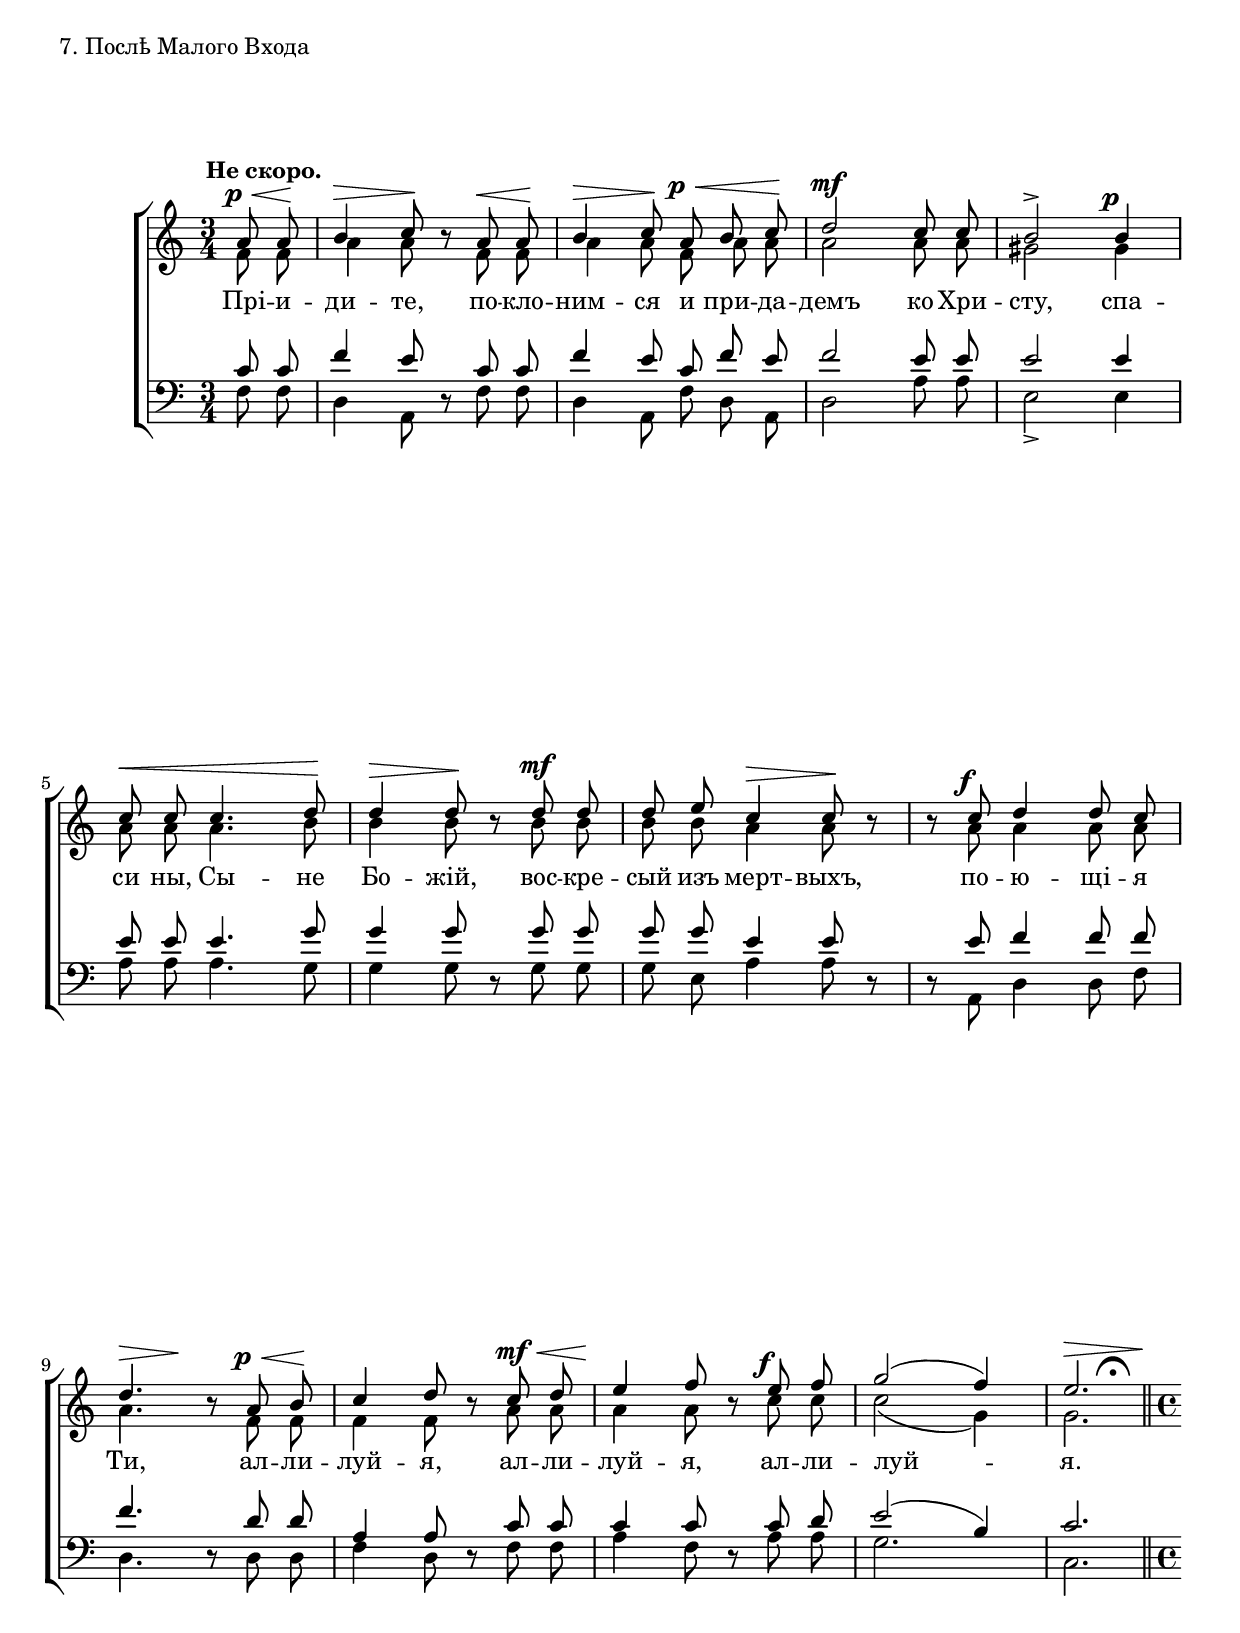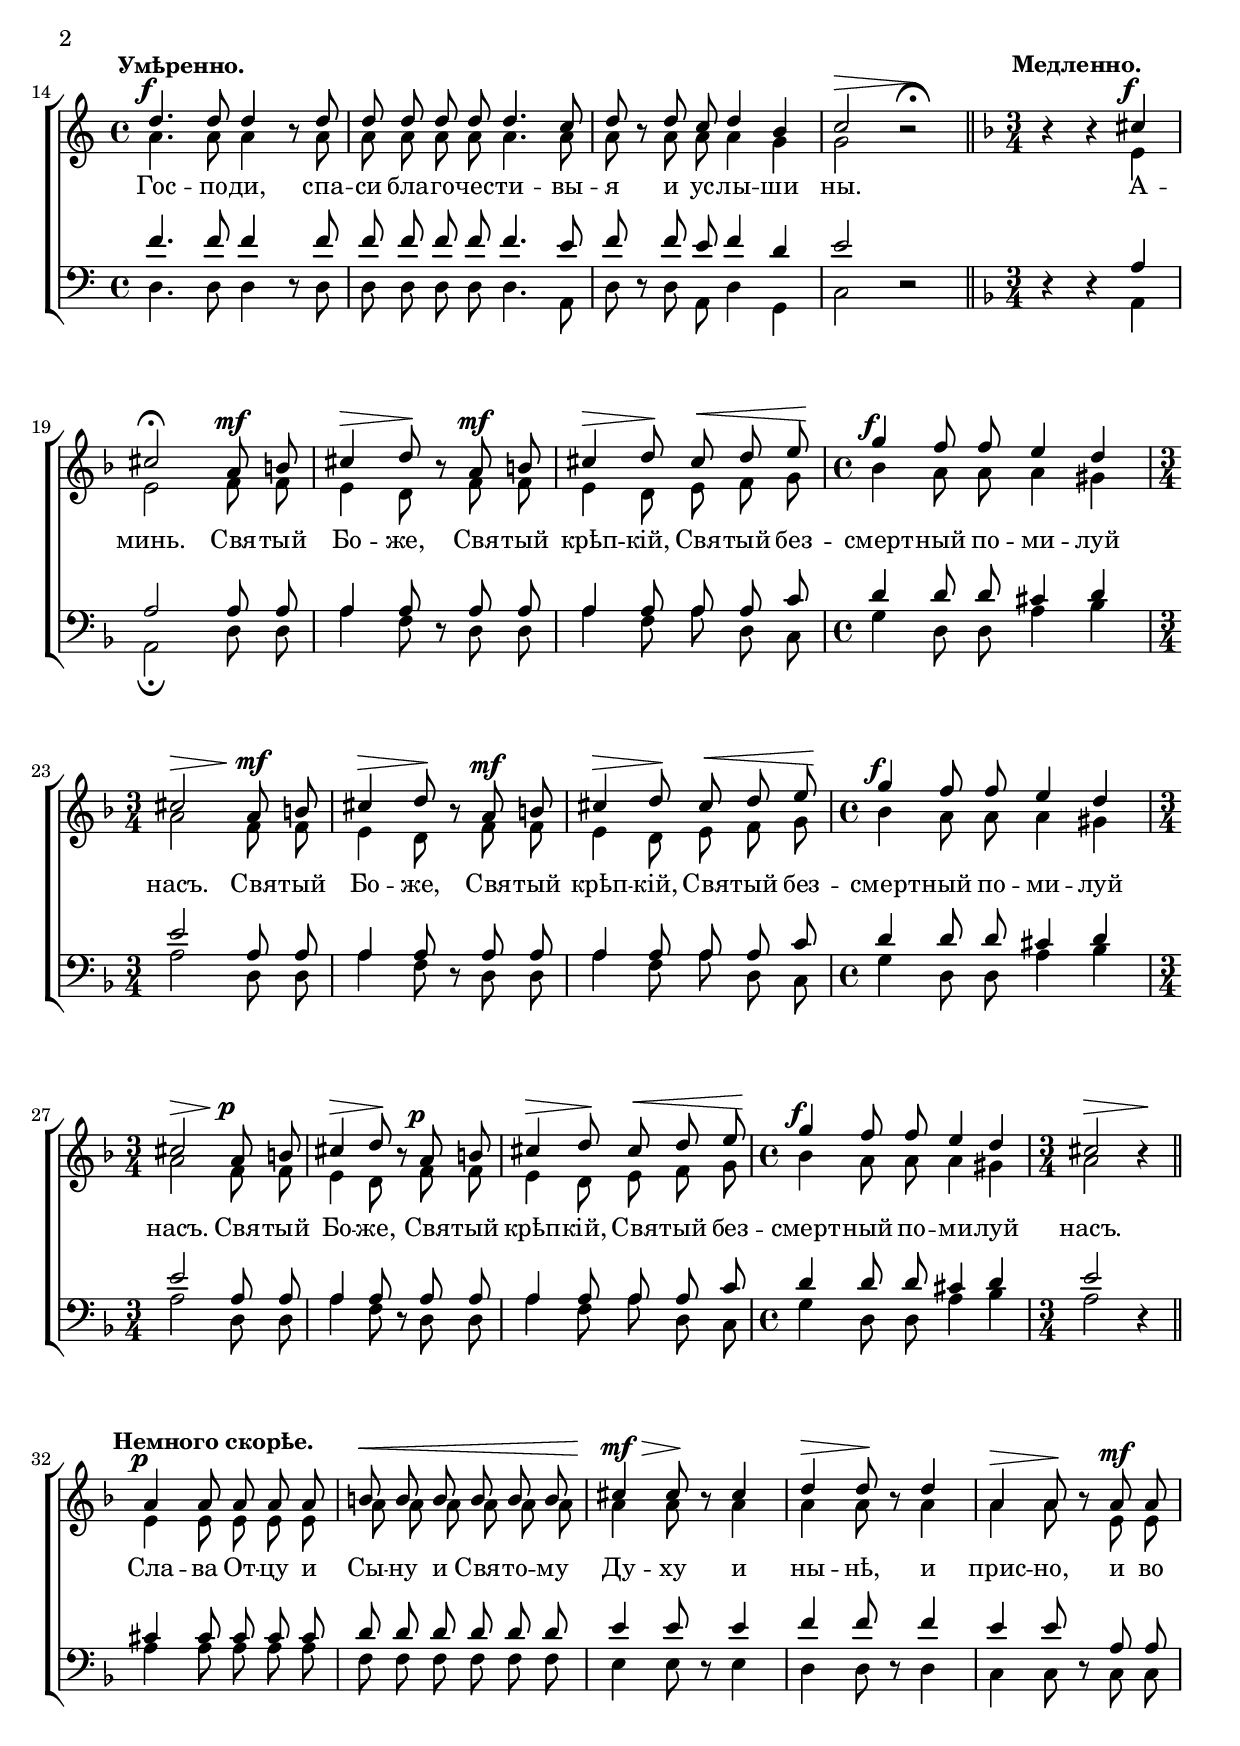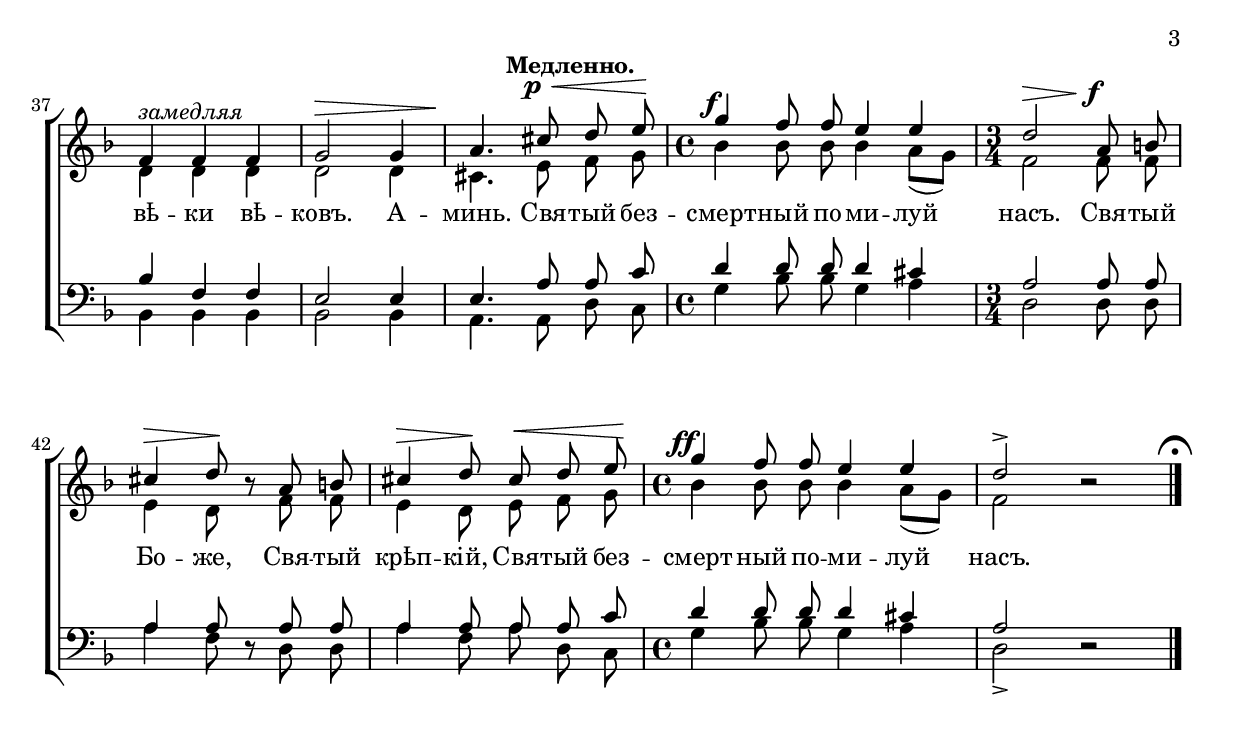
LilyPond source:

narrowLayout = {
	\overrideProperty
	#"Score.NonMusicalPaperColumn"
	#'line-break-system-details
	#'((alignment-offsets . ( 0 -8 -16 )))
}

sopNotes = {
	\time 3/4 \partial 4
	a'8 a'8 | b'4 c''8 r8 a'8 a'8 | b'4 c''8 a'8 b'8 c''8 | d''2 c''8 c''8 | b'2-> b'4 |
	%5
	c''8 c''8 c''4. d''8 | d''4 d''8 r8 d''8 d''8 | d''8 e''8 c''4 c''8 r8 | r8 c''8 d''4 d''8 c''8 | d''4. r8 a'8 b'8 |
	%10
	c''4 d''8 r8 c''8 d''8 | e''4 f''8 r8 e''8 f''8 | g''2( f''4) | e''2. \bar "||"
	%14
	\time 4/4 d''4. d''8 d''4 r8 d''8 | d''8 d''8 d''8 d''8 d''4. c''8 | d''8 r8 d''8 c''8 d''4 b'4 | c''2 r2 \bar "||"
	%18
	\narrowLayout \key d \minor \time 3/4 r4 r4 cis''4 | cis''2\fermata a'8 b'8 | cis''4 d''8 r8 a'8 b'8 | cis''4 d''8 cis'' d'' e'' | \time 4/4 g''4 f''8 f'' e''4 d'' |
	%23
	\narrowLayout \time 3/4 cis''2 a'8 b'8 | cis''4 d''8 r8 a'8 b'8 | cis''4 d''8 cis'' d'' e'' | \time 4/4 g''4 f''8 f'' e''4 d'' |\time 3/4 cis''2 a'8 b'8 |
	%28
	\narrowLayout cis''4 d''8 r8 a'8 b'8 | cis''4 d''8 cis'' d'' e'' | \time 4/4 g''4 f''8 f'' e''4 d'' | \time 3/4 cis''2 r4 \bar "||" \break
	%32
	\narrowLayout a'4 a'8 a'8 a'8 a'8 | b'8 b'8 b'8 b'8 b'8 b'8 | cis''4 cis''8 r8 cis''4 | d''4 d''8 r8 d''4 | a'4 a'8 r8 a'8 a'8 | \pageBreak
	%37
	\narrowLayout f'4 f'4 f'4 | g'2 g'4 | a'4. cis''8 d''8 e''8 | \time 4/4 g''4 f''8 f''8 e''4 e''4 | \time 3/4 d''2 a'8 b'8 |
	%42
	\narrowLayout cis''4 d''8 r8 a'8 b'8 | cis''4 d''8 cis'' d'' e'' | \time 4/4 g''4 f''8 f'' e''4 e'' | d''2-> r2 \bar "|."
}
altNotes = {
	\time 3/4 \partial 4
	f'8 f'8 | a'4 a'8 r8 f'8 f'8 | a'4 a'8 f'8 a'8 a'8 | a'2 a'8 a'8 | gis'2 gis'4 |
	a'8 a'8 a'4. b'8 | b'4 b'8 r8 b'8 b'8 | b'8 b'8 a'4 a'8 r8 | r8 a'8 a'4 a'8 a'8 | a'4. r8 f'8 f'8 |
	
	f'4 f'8 r8 a'8 a'8 | a'4 a'8 r8 c''8 c''8 | c''2( g'4) | g'2. | a'4. a'8 a'4 r8 a'8 | a'8 a'8 a'8 a'8 a'4. a'8 |
	a'8 r8 a'8 a'8 a'4 g'4 | g'2 r2 | \key d \minor r4 r4 e'4 | e'2 f'8 f'8 | e'4 d'8 r8 f'8 f'8 |
	e'4 d'8 e'8 f' g' | bes'4 a'8 a'8 a'4 gis'4 | a'2 f'8 f'8 | e'4 d'8 r8 f'8 f'8 |

	e'4 d'8 e'8 f' g' | bes'4 a'8 a'8 a'4 gis'4 | a'2 f'8 f'8 | e'4 d'8 r8 f'8 f'8 | e'4 d'8 e'8 f' g' |
	bes'4 a'8 a'8 a'4 gis'4 | a'2 r4 | e'4 e'8 e'8 e'8 e'8 | a'8 a'8 a'8 a'8 a'8 a'8 | a'4 a'8 r8 a'4 |
	a'4 a'8 r8 a'4 | a'4 a'8 r8 e'8 e'8 | d'4 d'4 d'4 | d'2 d'4 | cis'4. e'8 f'8 g'8 | bes'4 bes'8 bes'8 bes'4 a'8([ g']) |
	
	f'2 f'8 f'8 | e'4 d'8 r8 f'8 f'8 | e'4 d'8 e'8 f' g' | bes'4 bes'8 bes'8 bes'4 a'8([ g']) | f'2 r2 |
}
tenNotes = {
	\time 3/4 \partial 4
	c'8 c'8 | f'4 e'8 r8 c'8 c'8 | f'4 e'8 c'8 f'8 e'8 | f'2 e'8 e'8 | e'2 e'4 |
	e'8 e'8 e'4. g'8 | g'4 g'8 r8 g'8 g'8 | g'8 g'8 e'4 e'8 r8 | r8 e'8 f'4 f'8 f'8 | f'4. r8 d'8 d'8 |
	
	a4 a8 r8 c'8 c'8 | c'4 c'8 r8 c'8 d'8 | e'2( b4) | c'2. | f'4. f'8 f'4 r8 f'8 | f'8 f'8 f'8 f'8 f'4. e'8 |
	f'8 r8 f'8 e'8 f'4 d'4 | e'2 r2 | \key d \minor r4 r4 a4 | a2 a8 a8 | a4 a8 r8 a8 a8 |
	a4 a8 a8 a8 c'8 | d'4 d'8 d'8 cis'4 d'4 | e'2 a8 a8 | a4 a8 r8 a8 a8 |

	a4 a8 a8 a8 c'8 | d'4 d'8 d'8 cis'4 d'4 | e'2 a8 a8 | a4 a8 r8 a8 a8 | a4 a8 a8 a8 c'8 |
	d'4 d'8 d'8 cis'4 d'4 | e'2 r4 | cis'4 cis'8 cis'8 cis'8 cis'8 | d'8 d'8 d'8 d'8 d'8 d'8 | e'4 e'8 r8 e'4 |
	f'4 f'8 r8 f'4 | e'4 e'8 r8 a8 a8 | bes4 f4 f4 | e2 e4 | e4. a8 a8 c'8 | d'4 d'8 d'8 d'4 cis'4 |
	
	a2 a8 a8 | a4 a8 r8 a8 a8 | a4 a8 a8 a8 c'8 | d'4 d'8 d'8 d'4 cis'4 | a2 r2 |
}
basNotes = {
	\time 3/4 \partial 4
	f8 f8 | d4 a,8 r8 f8 f8 | d4 a,8 f8 d8 a,8 | d2 a8 a8 | e2-> e4 |
	a8 a8 a4. g8 | g4 g8 r8 g8 g8 | g8 e8 a4 a8 r8 | r8 a,8 d4 d8 f8 | d4. r8 d8 d8 |
	
	f4 d8 r8 f8 f8 | a4 f8 r8 a8 a8 | g2. | c2. | d4. d8 d4 r8 d8 | d8 d8 d8 d8 d4. a,8 |
	d8 r8 d8 a,8 d4 g,4 | c2 r2 | \key d \minor r4 r4 a,4 | a,2\fermata d8 d8 | a4 f8 r8 d8 d8 |
	a4 f8 a8 d8 c8 | g4 d8 d8 a4 bes4 | a2 d8 d8 | a4 f8 r8 d8 d8 |

	a4 f8 a8 d8 c8 | g4 d8 d8 a4 bes4 | a2 d8 d8 | a4 f8 r8 d8 d8 | a4 f8 a8 d8 c8 |
	g4 d8 d8 a4 bes4 | a2 r4 | a4 a8 a8 a8 a8 | f8 f8 f8 f8 f8 f8 | e4 e8 r8 e4 |
	d4 d8 r8 d4 | c4 c8 r8 c8 c8 | bes,4 bes, bes, | bes,2 bes,4 | a,4. a,8 d8 c8 | g4 bes8 bes g4 a4 |
	
	d2 d8 d8 | a4 f8 r8 d8 d8 | a4 f8 a8 d8 c8 | g4 bes8 bes8 g4 a4 | d2-> r2 |
}
dyn = {
	\time 3/4 \partial 4
	s1*0^\markup{"" \translate #'(-3 . 0) \bold "Не скоро."}
	\override Score.RehearsalMark #'break-visibility = #begin-of-line-invisible
	\override DynamicText #'X-offset = #-1
	s8\p\< s8\! | s4\> s4\! s8\< s8\! | s4\> s8\! s8\p\< s8 s8\! | s2.\mf | s2 s4\p |
	s2\< s8 s8\! | s4\> s4\! s4\mf | s4 s4\> s4\! | s8 s8\f s2 | s4\> s4\! s8\p\< s8\! |
	
	s2 s4\mf\< | s2\! s4\f | s2. | s2\> s4\! | \pageBreak \once\override Staff.RehearsalMark #'extra-offset = #'(-3.25 . 0) \mark\markup{ \musicglyph #"scripts.ufermata" } s1*0^\markup{"" \translate #'(-3 . 0) \bold "Умѣренно."} s1\f | s1 |
	s1 | s2\> s2\! | \once\override Staff.RehearsalMark #'extra-offset = #'(-5.5 . 0) \mark\markup{ \musicglyph #"scripts.ufermata" } s2^\markup{"" \translate #'(-3 . 0) \bold "Медленно."} s4\f | s2 s4\mf | s4\> s4\! s4\mf |
	s4\> s8\! \once\override Hairpin #'extra-offset = #'(0.5 . -0.5)  s4\< s8\! | s1\f | s2\> s4\!\mf | s4\> s4\! s4\mf |
	
	s4\> s8\! \once\override Hairpin #'extra-offset = #'(0.5 . -0.5)  s4\< s8\! | s1\f | s2\> s4\!\p | s4\> s4\! s4\p | s4\> s8\! \once\override Hairpin #'extra-offset = #'(0.5 . -0.5)  s4\< s8\! |
	s1\f | s2\> s4\! | s1*0^\markup{"" \translate #'(-3 . 0) \bold "Немного скорѣе."} s2.\p | s2\< s8 s8 | s4\!\mf\> s2\! |
	s4\> s2\! | s4\> s4\! s4\mf | s2.^\markup{\italic "замедляя" } | s2.\> | s4.\! s1*0^\markup{"" \translate #'(-3 . 0) \bold "Медленно."} s4\p\< s8\! | s1\f |
	
	s2\> s4\!\f | s4\> s2\! | s4\> s8\! \once\override Hairpin #'extra-offset = #'(0.5 . -0.5) s4\< s8\! | \override DynamicText #'X-offset = #-2 s1\ff | s1 | \mark\markup{ \musicglyph #"scripts.ufermata" }
}

text = \lyricmode {
	Прі -- и -- ди -- те, по -- кло -- ним -- ся и при -- да -- демъ ко Хри -- сту, спа --
	си ны, Сы -- не Бо -- жій, вос -- кре -- сый изъ мерт -- выхъ, по -- ю -- щі -- я Ти, ал -- ли --
	
	луй -- я, ал -- ли -- луй -- я, ал -- ли -- луй -- я. Гос -- по -- ди, спа -- си бла -- го -- чес -- ти -- вы --
	я и ус -- лы -- ши ны. А -- минь. Свя -- тый Бо -- же, Свя -- тый
	крѣп -- кій, Свя -- тый без -- смерт -- ный по -- ми -- луй насъ. Свя -- тый Бо -- же, Свя -- тый

	крѣп -- кій, Свя -- тый без -- смерт -- ный по -- ми -- луй насъ. Свя -- тый Бо -- же, Свя -- тый крѣп -- кій, Свя -- тый без --
	смерт -- ный по -- ми -- луй насъ. Сла -- ва От -- цу и Сы -- ну и Свя -- то -- му Ду -- ху и
	ны -- нѣ, и прис -- но, и во вѣ -- ки вѣ -- ковъ. А -- минь. Свя -- тый без -- смерт -- ный по -- ми -- луй
	
	насъ. Свя -- тый Бо -- же, Свя -- тый крѣп -- кій, Свя -- тый без -- смерт -- ный по -- ми -- луй насъ.
}


\score {
	\new ChoirStaff <<
		\new Staff = trebStaff \with { \consists Mark_engraver } {
			\clef treble
			<<
			\new Voice { \dynamicUp \dyn }
			\new Voice = sopVoice { \override Rest #'staff-position = #0 \autoBeamOff \voiceOne \sopNotes }
			\new Voice = altVoice { \override Rest #'transparent = ##t   \autoBeamOff \voiceTwo \altNotes }
			>>
		}
		\new Lyrics \lyricsto sopVoice { \text }
		\new Staff = bassStaff {
			\clef bass
			<<
			\new Voice = tenVoice { \override Rest #'transparent = ##t   \autoBeamOff \voiceOne \tenNotes }
			\new Voice = basVoice { \override Rest #'staff-position = #0 \autoBeamOff \voiceTwo \basNotes }
			>>
		}
 	>>
	\layout {
		system-count = 10
		\context {
			\Score
			\remove Mark_engraver
			\override BarNumber #'extra-offset = #'(-0.75 . 0.25)
			\override NonMusicalPaperColumn #'line-break-system-details = #'((alignment-offsets . (0 -8.25 -16.5)))
		}
		\context {
			\Staff
			\override RehearsalMark #'outside-staff-priority = #-1000
		}
	}
	\header { piece = "7. Послѣ Малого Входа" }
}
\score {
  <<
    \new Staff  {
      \set Staff.midiInstrument = "oboe"
      \new Voice { \sopNotes }
    }
    \new Staff {
      \set Staff.midiInstrument = "violin"
      \new Voice { \altNotes }
    }
    \context Staff {
      \set Staff.midiInstrument = "viola"
      \new Voice { \tenNotes }
    }
    \context Staff {
      \set Staff.midiInstrument = "cello"
      \new Voice { \basNotes }
    }
  >>
  \midi {
    \context {
      \Score
      tempoWholesPerMinute = #(ly:make-moment 76 4)
    }
  }
}

